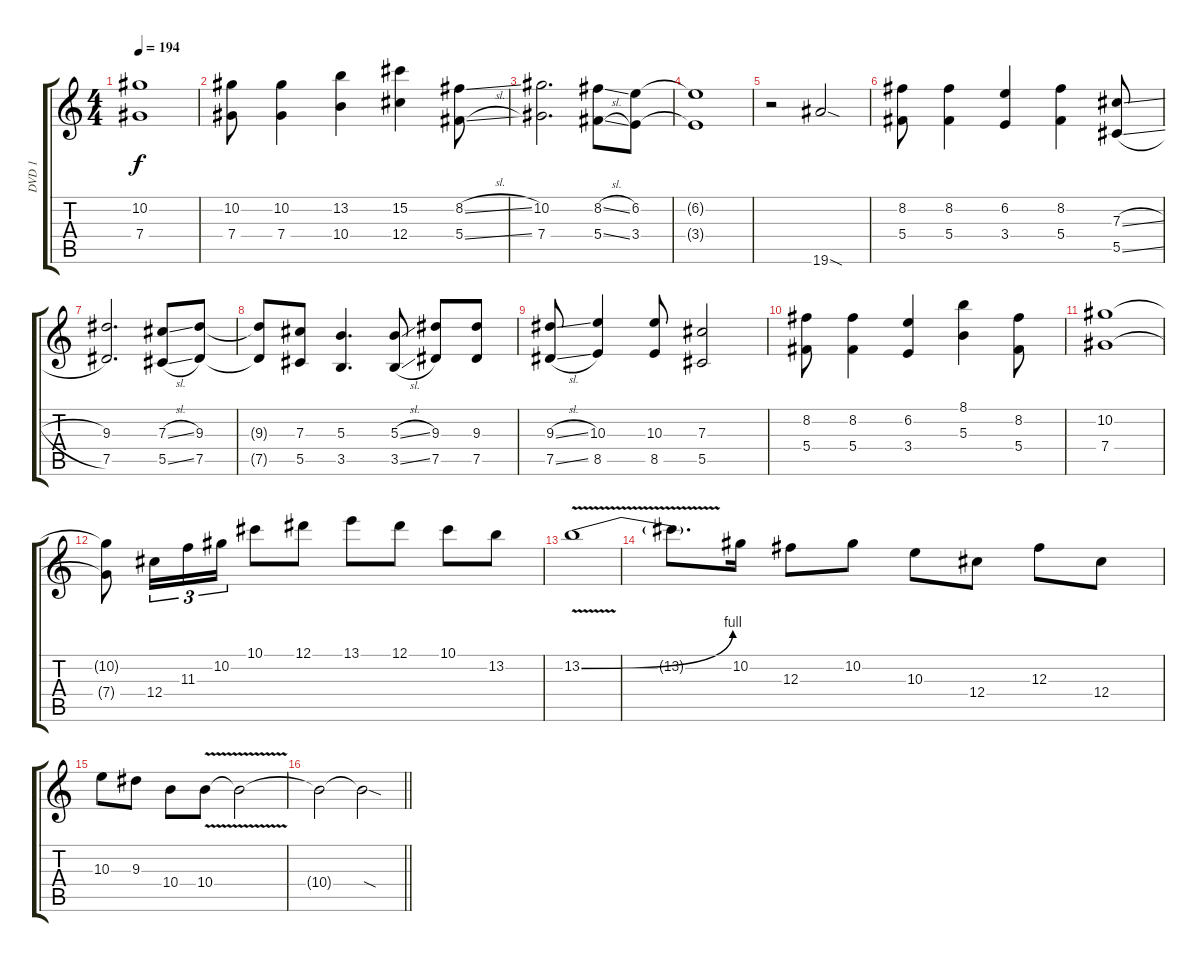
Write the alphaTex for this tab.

\track ("DVD 1" "DVD 1") {mute instrument overdrivenguitar}
\staff {score tabs}
\tuning (Eb4 Bb3 Gb3 Db3 Ab2 Eb2) {hide}
\ts (4 4)
\tempo 194
\clef g2
\ks c
(10.2 7.4).1{dy f} |
(10.2 7.4).8 (10.2 7.4).4 (13.2 10.4).4 (15.2 12.4).4 (8.2{sl} 5.4{sl}).8 |
(10.2 7.4).2{d} (8.2{sl} 5.4{sl}).8 (6.2 3.4).8 |
(6.2{t} 3.4{t}).1 |
r.2 19.6{sod}.2 |
(8.2 5.4).8 (8.2 5.4).4 (6.2 3.4).4 (8.2 5.4).4 (7.3{sl} 5.5{sl}).8 |
(9.3 7.5).2{d} (7.3{sl} 5.5{sl}).8 (9.3 7.5).8 |
(9.3{t} 7.5{t}).8 (7.3 5.5).8 (5.3 3.5).4{d} (5.3{sl} 3.5{sl}).8 (9.3 7.5).8 (9.3 7.5).8 |
(9.3{sl} 7.5{sl}).8 (10.3 8.5).4 (10.3 8.5).8 (7.3 5.5).2 |
(8.2 5.4).8 (8.2 5.4).4 (6.2 3.4).4 (8.1 5.3).4 (8.2 5.4).8 |
(10.2 7.4).1 |
(10.2{t} 7.4{t}).8 12.4.16{tu (3 2)} 11.3.16{tu (3 2)} 10.2.16{tu (3 2)} 10.1.8 12.1.8 13.1.8 12.1.8 10.1.8 13.2.8 |
13.2{be (bend 0 0 60 4) v}.1 |
13.2{t}.8{d} 10.2.16 12.3.8 10.2.8 10.3.8 12.4.8 12.3.8 12.4.8 |
10.3.8 9.3.8 10.4.8 10.4{v}.8 10.4{t}.2 |
\barLineRight lightlight
10.4{t}.2 10.4{sod t}.2
